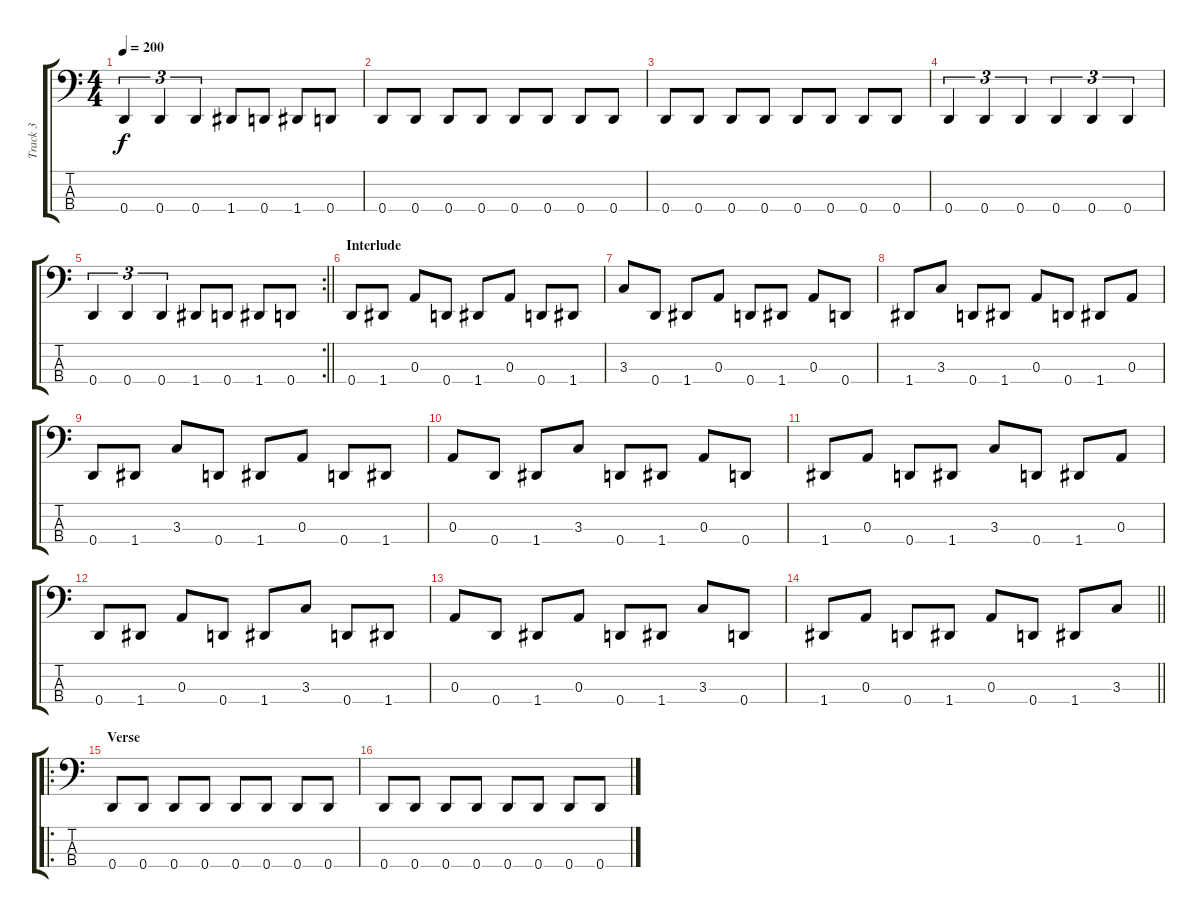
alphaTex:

\track ("Track 3" "Track 3") {instrument electricbassfinger}
\staff {score tabs}
\tuning (G2 D2 A1 D1) {hide}
\ts (4 4)
\tempo 200
\clef f4
\ks c
0.4.4{tu (3 2) dy f} 0.4.4{tu (3 2)} 0.4.4{tu (3 2)} 1.4.8 0.4.8 1.4.8 0.4.8 |
0.4.8 0.4.8 0.4.8 0.4.8 0.4.8 0.4.8 0.4.8 0.4.8 |
0.4.8 0.4.8 0.4.8 0.4.8 0.4.8 0.4.8 0.4.8 0.4.8 |
0.4.4{tu (3 2)} 0.4.4{tu (3 2)} 0.4.4{tu (3 2)} 0.4.4{tu (3 2)} 0.4.4{tu (3 2)} 0.4.4{tu (3 2)} |
\rc 2
\barLineRight lightlight
0.4.4{tu (3 2)} 0.4.4{tu (3 2)} 0.4.4{tu (3 2)} 1.4.8 0.4.8 1.4.8 0.4.8 |
\section ("" "Interlude")
0.4.8 1.4.8 0.3.8 0.4.8 1.4.8 0.3.8 0.4.8 1.4.8 |
3.3.8 0.4.8 1.4.8 0.3.8 0.4.8 1.4.8 0.3.8 0.4.8 |
1.4.8 3.3.8 0.4.8 1.4.8 0.3.8 0.4.8 1.4.8 0.3.8 |
0.4.8 1.4.8 3.3.8 0.4.8 1.4.8 0.3.8 0.4.8 1.4.8 |
0.3.8 0.4.8 1.4.8 3.3.8 0.4.8 1.4.8 0.3.8 0.4.8 |
1.4.8 0.3.8 0.4.8 1.4.8 3.3.8 0.4.8 1.4.8 0.3.8 |
0.4.8 1.4.8 0.3.8 0.4.8 1.4.8 3.3.8 0.4.8 1.4.8 |
0.3.8 0.4.8 1.4.8 0.3.8 0.4.8 1.4.8 3.3.8 0.4.8 |
\barLineRight lightlight
1.4.8 0.3.8 0.4.8 1.4.8 0.3.8 0.4.8 1.4.8 3.3.8 |
\ro
\section ("" "Verse")
0.4.8 0.4.8 0.4.8 0.4.8 0.4.8 0.4.8 0.4.8 0.4.8 |
0.4.8 0.4.8 0.4.8 0.4.8 0.4.8 0.4.8 0.4.8 0.4.8
